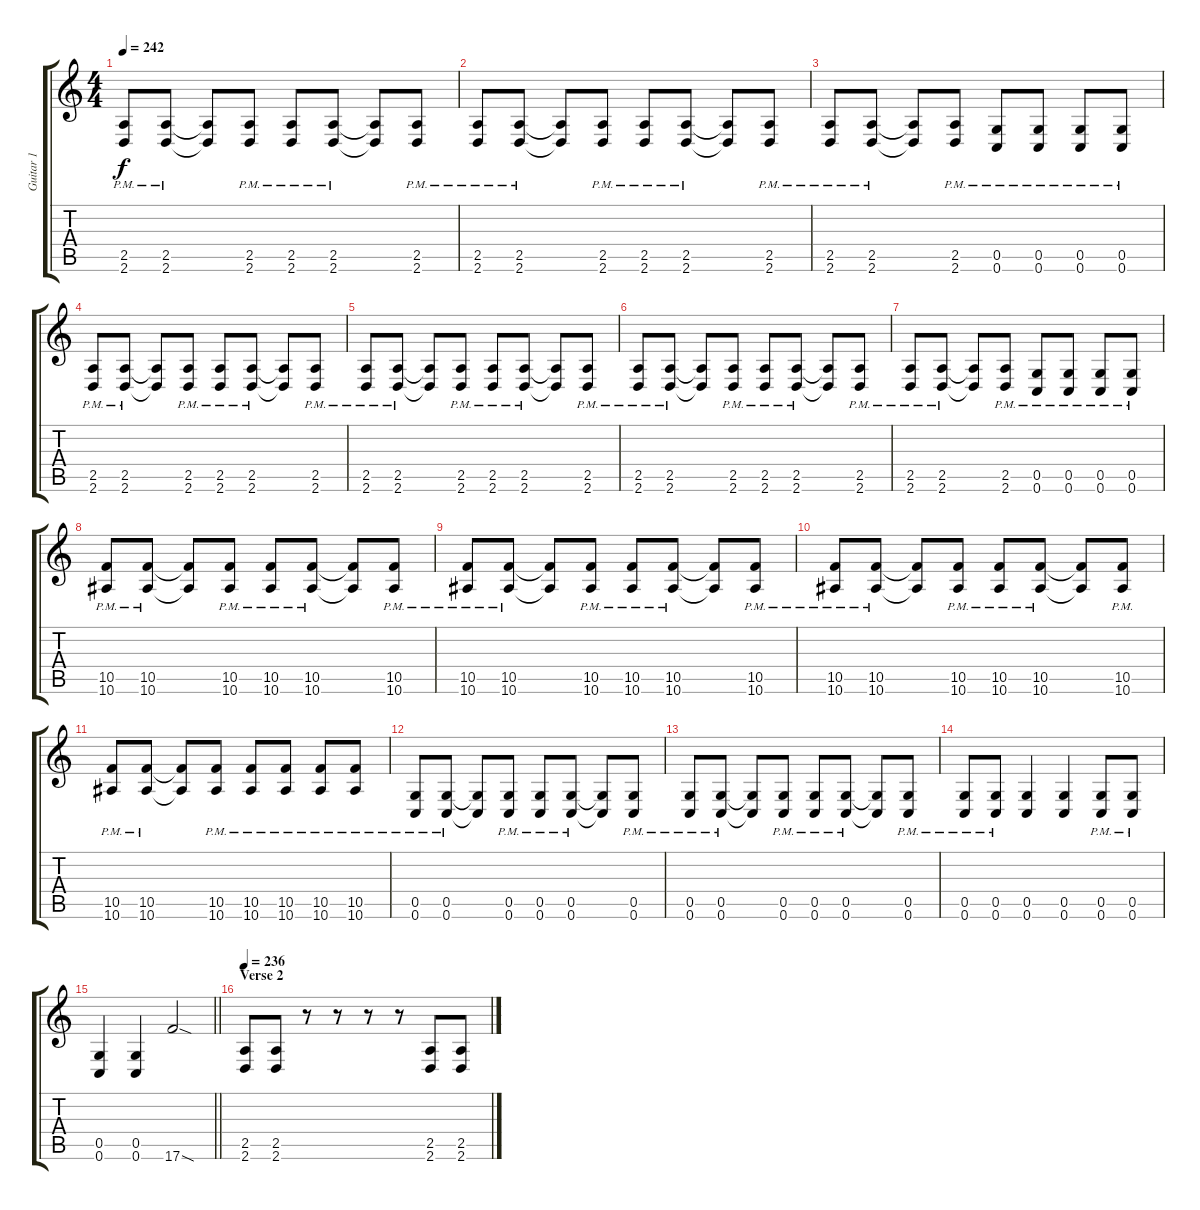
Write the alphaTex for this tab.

\track ("Guitar 1" "Guitar 1") {instrument distortionguitar}
\staff {score tabs}
\tuning (D4 A3 F3 C3 G2 C2) {hide}
\ts (4 4)
\tempo 242
\clef g2
\ks c
(2.5{pm} 2.6{pm}).8{dy f} (2.5{pm} 2.6{pm}).8 (2.5{t} 2.6{t}).8 (2.5{pm} 2.6{pm}).8 (2.5{pm} 2.6{pm}).8 (2.5{pm} 2.6{pm}).8 (2.5{t} 2.6{t}).8 (2.5{pm} 2.6{pm}).8 |
(2.5{pm} 2.6{pm}).8 (2.5{pm} 2.6{pm}).8 (2.5{t} 2.6{t}).8 (2.5{pm} 2.6{pm}).8 (2.5{pm} 2.6{pm}).8 (2.5{pm} 2.6{pm}).8 (2.5{t} 2.6{t}).8 (2.5{pm} 2.6{pm}).8 |
(2.5{pm} 2.6{pm}).8 (2.5{pm} 2.6{pm}).8 (2.5{t} 2.6{t}).8 (2.5{pm} 2.6{pm}).8 (0.5{pm} 0.6{pm}).8 (0.5{pm} 0.6{pm}).8 (0.5{pm} 0.6{pm}).8 (0.5{pm} 0.6{pm}).8 |
(2.5{pm} 2.6{pm}).8 (2.5{pm} 2.6{pm}).8 (2.5{t} 2.6{t}).8 (2.5{pm} 2.6{pm}).8 (2.5{pm} 2.6{pm}).8 (2.5{pm} 2.6{pm}).8 (2.5{t} 2.6{t}).8 (2.5{pm} 2.6{pm}).8 |
(2.5{pm} 2.6{pm}).8 (2.5{pm} 2.6{pm}).8 (2.5{t} 2.6{t}).8 (2.5{pm} 2.6{pm}).8 (2.5{pm} 2.6{pm}).8 (2.5{pm} 2.6{pm}).8 (2.5{t} 2.6{t}).8 (2.5{pm} 2.6{pm}).8 |
(2.5{pm} 2.6{pm}).8 (2.5{pm} 2.6{pm}).8 (2.5{t} 2.6{t}).8 (2.5{pm} 2.6{pm}).8 (2.5{pm} 2.6{pm}).8 (2.5{pm} 2.6{pm}).8 (2.5{t} 2.6{t}).8 (2.5{pm} 2.6{pm}).8 |
(2.5{pm} 2.6{pm}).8 (2.5{pm} 2.6{pm}).8 (2.5{t} 2.6{t}).8 (2.5{pm} 2.6{pm}).8 (0.5{pm} 0.6{pm}).8 (0.5{pm} 0.6{pm}).8 (0.5{pm} 0.6{pm}).8 (0.5{pm} 0.6{pm}).8 |
(10.5{pm} 10.6{pm}).8 (10.5{pm} 10.6{pm}).8 (10.5{t} 10.6{t}).8 (10.5{pm} 10.6{pm}).8 (10.5{pm} 10.6{pm}).8 (10.5{pm} 10.6{pm}).8 (10.5{t} 10.6{t}).8 (10.5{pm} 10.6{pm}).8 |
(10.5{pm} 10.6{pm}).8 (10.5{pm} 10.6{pm}).8 (10.5{t} 10.6{t}).8 (10.5{pm} 10.6{pm}).8 (10.5{pm} 10.6{pm}).8 (10.5{pm} 10.6{pm}).8 (10.5{t} 10.6{t}).8 (10.5{pm} 10.6{pm}).8 |
(10.5{pm} 10.6{pm}).8 (10.5{pm} 10.6{pm}).8 (10.5{t} 10.6{t}).8 (10.5{pm} 10.6{pm}).8 (10.5{pm} 10.6{pm}).8 (10.5{pm} 10.6{pm}).8 (10.5{t} 10.6{t}).8 (10.5{pm} 10.6{pm}).8 |
(10.5{pm} 10.6{pm}).8 (10.5{pm} 10.6{pm}).8 (10.5{t} 10.6{t}).8 (10.5{pm} 10.6{pm}).8 (10.5{pm} 10.6{pm}).8 (10.5{pm} 10.6{pm}).8 (10.5{pm} 10.6{pm}).8 (10.5{pm} 10.6{pm}).8 |
(0.5{pm} 0.6{pm}).8 (0.5{pm} 0.6{pm}).8 (0.5{t} 0.6{t}).8 (0.5{pm} 0.6{pm}).8 (0.5{pm} 0.6{pm}).8 (0.5{pm} 0.6{pm}).8 (0.5{t} 0.6{t}).8 (0.5{pm} 0.6{pm}).8 |
(0.5{pm} 0.6{pm}).8 (0.5{pm} 0.6{pm}).8 (0.5{t} 0.6{t}).8 (0.5{pm} 0.6{pm}).8 (0.5{pm} 0.6{pm}).8 (0.5{pm} 0.6{pm}).8 (0.5{t} 0.6{t}).8 (0.5{pm} 0.6{pm}).8 |
(0.5{pm} 0.6{pm}).8 (0.5{pm} 0.6{pm}).8 (0.5 0.6).4 (0.5 0.6).4 (0.5{pm} 0.6{pm}).8 (0.5{pm} 0.6{pm}).8 |
\barLineRight lightlight
(0.5 0.6).4 (0.5 0.6).4 17.6{sod}.2 |
\section ("" "Verse 2")
\tempo 236
(2.5 2.6).8 (2.5 2.6).8 r.8 r.8 r.8 r.8 (2.5 2.6).8 (2.5 2.6).8
